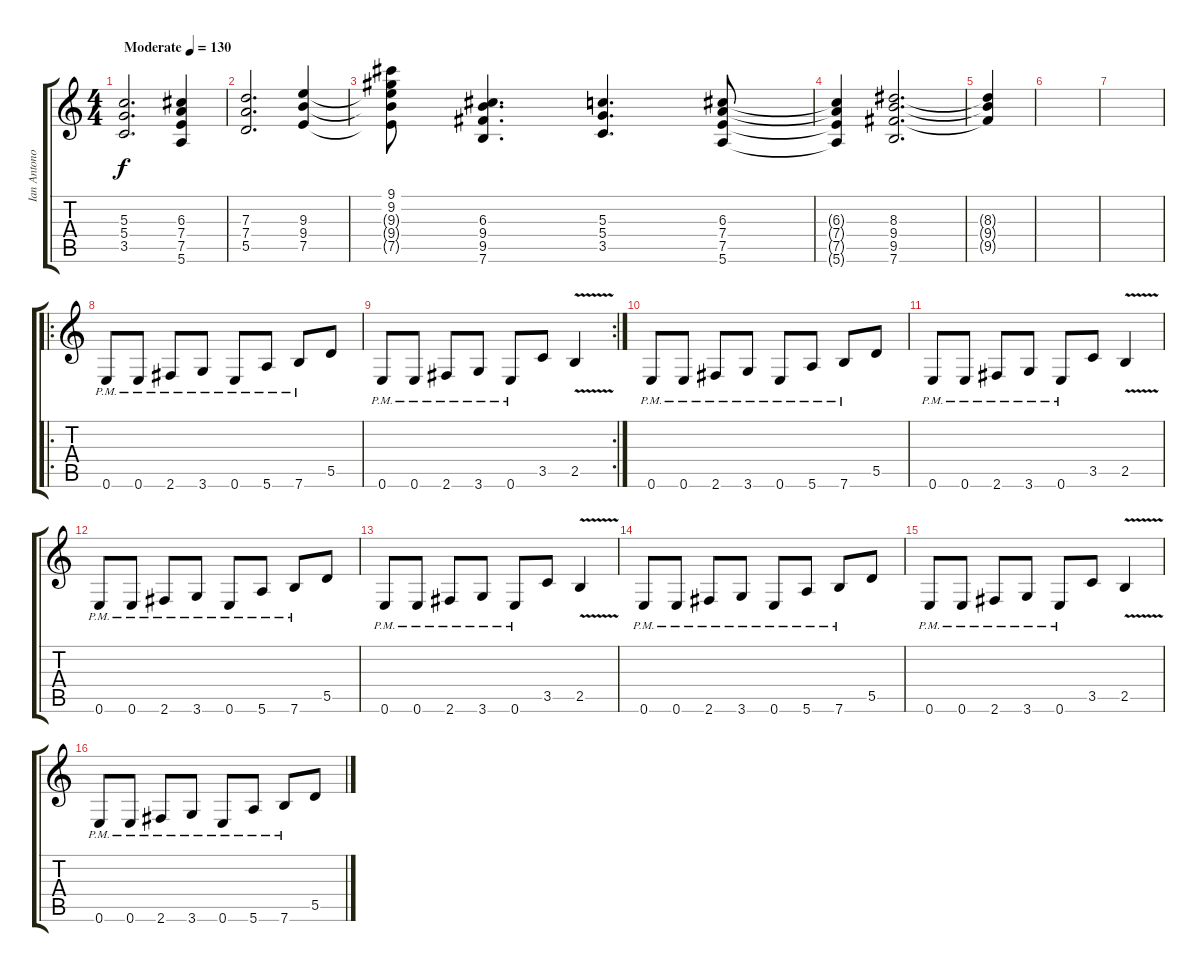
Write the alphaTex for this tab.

\track ("Ian Antono " "Ian Antono") {instrument distortionguitar}
\staff {score tabs}
\tuning (E4 B3 G3 D3 A2 E2) {hide}
\ts (4 4)
\tempo (130 "Moderate")
\clef g2
\ks c
(5.3 5.4 3.5).2{d dy f instrument distortionguitar} (6.3 7.4 7.5 5.6).4 |
(7.3 7.4 5.5).2{d} (9.3 9.4 7.5).4 |
(9.1 9.2 9.3{t} 9.4{t} 7.5{t}).8 (6.3 9.4 9.5 7.6).4{d} (5.3 5.4 3.5).4{d} (6.3 7.4 7.5 5.6).8 |
(6.3{t} 7.4{t} 7.5{t} 5.6{t}).4 (8.3 9.4 9.5 7.6).2{d} |
(8.3{t} 9.4{t} 9.5{t}).4 |
|
|
\ro
0.6{pm}.8 0.6{pm}.8 2.6{pm}.8 3.6{pm}.8 0.6{pm}.8 5.6{pm}.8 7.6{pm}.8 5.5.8 |
\rc 2
0.6{pm}.8 0.6{pm}.8 2.6{pm}.8 3.6{pm}.8 0.6{pm}.8 3.5.8 2.5{v}.4 |
0.6{pm}.8 0.6{pm}.8 2.6{pm}.8 3.6{pm}.8 0.6{pm}.8 5.6{pm}.8 7.6{pm}.8 5.5.8 |
0.6{pm}.8 0.6{pm}.8 2.6{pm}.8 3.6{pm}.8 0.6{pm}.8 3.5.8 2.5{v}.4 |
0.6{pm}.8 0.6{pm}.8 2.6{pm}.8 3.6{pm}.8 0.6{pm}.8 5.6{pm}.8 7.6{pm}.8 5.5.8 |
0.6{pm}.8 0.6{pm}.8 2.6{pm}.8 3.6{pm}.8 0.6{pm}.8 3.5.8 2.5{v}.4 |
0.6{pm}.8 0.6{pm}.8 2.6{pm}.8 3.6{pm}.8 0.6{pm}.8 5.6{pm}.8 7.6{pm}.8 5.5.8 |
0.6{pm}.8 0.6{pm}.8 2.6{pm}.8 3.6{pm}.8 0.6{pm}.8 3.5.8 2.5{v}.4 |
0.6{pm}.8 0.6{pm}.8 2.6{pm}.8 3.6{pm}.8 0.6{pm}.8 5.6{pm}.8 7.6{pm}.8 5.5.8
